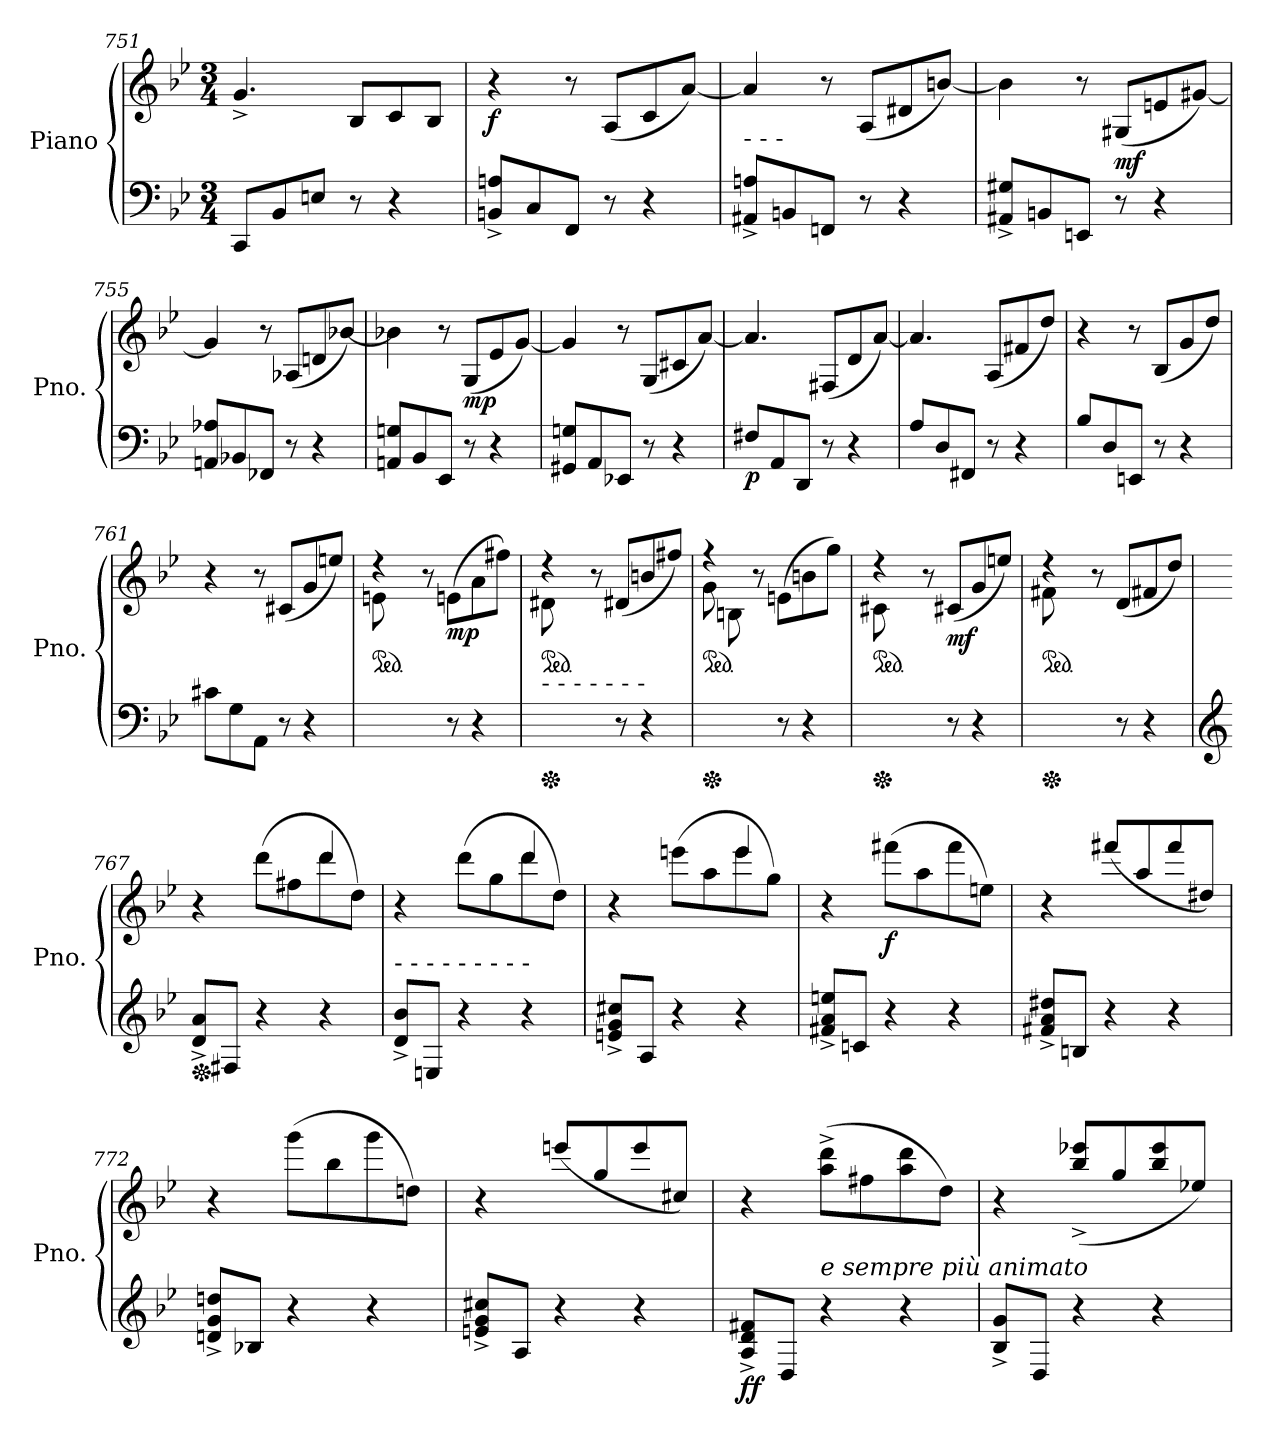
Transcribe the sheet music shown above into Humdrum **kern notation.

**kern	**kern	**dynam
*part1	*part1	*part1
*staff2	*staff1	*staff1/2
*I"Piano	*	*
*I'Pno.	*	*
*clefF4	*clefG2	*
*k[b-e-]	*k[b-e-]	*
*M3/4	*M3/4	*
=751	=751	=751
8CC/L	4.g^/	.
8BB-/	.	.
8En/J	.	.
8r	8B-/L	.
4r	8c/	.
.	8B-/J	.
!!LO:LB:g=z
=752	=752	=752
!	!	!LO:DY:b
8BBn/^ 8An/^L	4r	f
8C/	.	.
8FF/J	8r	.
8r	(<8A/L	.
4r	8c/	.
.	[8a/J)	.
=753	=753	=753
!LO:TX:a:t=-     -     -	!	!
8AA#X/^ 8An/^L	4a/]	.
8BBn/	.	.
8FFn/J	8r	.
8r	(<8A/L	.
4r	8d#X/	.
.	[8bn/J)	.
=754	=754	=754
8AA#X/^ 8G#X/^L	4b\]	.
8BBn/	.	.
8EEn/J	8r	.
!	!	!LO:DY:b
8r	(<8G#X/L	mf
4r	8en/	.
.	[8g#X/J)	.
=755	=755	=755
8AAn/ 8A-X/L	4g#/]	.
8BB-X/	.	.
8FF-X/J	8r	.
8r	(<8A-X/L	.
4r	8dn/	.
.	[8b-X/J)	.
=756	=756	=756
8AAn/ 8Gn/L	4b-X\]	.
8BB-/	.	.
8EE-/J	8r	.
!	!	!LO:DY:b
8r	(<8G/L	mp
4r	8e-/	.
.	[8g/J)	.
!!LO:LB:g=z
=757	=757	=757
8GG#X/ 8Gn/L	4g/]	.
8AA/	.	.
8EE-X/J	8r	.
8r	(<8G/L	.
4r	8c#X/	.
.	[8a/J)	.
=758	=758	=758
!	!	!LO:DY:b=2
8F#X/L	4.a/]	p
8AA/	.	.
8DD/J	.	.
8r	(<8F#X/L	.
4r	8d/	.
.	[8a/J)	.
=759	=759	=759
8A/L	4.a/]	.
8D/	.	.
8FF#X/J	.	.
8r	(<8A/L	.
4r	8f#X/	.
.	8dd/J)	.
=760	=760	=760
8B-/L	4r	.
8D/	.	.
8EEn/J	8r	.
8r	(<8B-/L	.
4r	8g/	.
.	8dd/J)	.
=761	=761	=761
8c#X\L	4r	.
8G\	.	.
8AA\J	8r	.
8r	(<8c#X/L	.
4r	8g/	.
.	8een/J)	.
=762	=762	=762
*	*^	*
*	*ped	*	*
8ryy	4r	(>8en\L	.
8F#X\	.	2ryy	.
8Cn\J)	8r	.	.
!	!	!	!LO:DY:b
8r	(>8en\L	.	mp
4r	8a\	.	.
.	8ff#X\J)	8ryy	.
!!LO:LB:g=z	!!
=763	=763	=763	=763
*Xped	*	*	*
*	*ped	*	*
!LO:TX:a:t=- - - - - - -	!	!	!
8ryy	4r	(>8d#X\L	.
8F#X\	.	2ryy	.
8BBn\J)	8r	.	.
8r	(<8d#X/L	.	.
4r	8bn/	.	.
.	8ff#X/J)	8ryy	.
=764	=764	=764	=764
*Xped	*	*	*
*	*ped	*	*
4ryy	4r	(>8g\L	.
.	.	8Bn\	.
8En\J)	8r	2ryy	.
8r	(>8en\L	.	.
4r	8bn\	.	.
.	8gg\J)	.	.
=765	=765	=765	=765
*Xped	*	*	*
*	*ped	*	*
8ryy	4r	(>8c#X\L	.
8G\	.	2ryy	.
8AA\J)	8r	.	.
!	!	!	!LO:DY:b
8r	(<8c#X/L	.	mf
4r	8g/	.	.
.	8een/J)	8ryy	.
=766	=766	=766	=766
*Xped	*	*	*
*	*ped	*	*
8ryy	4r	(>8f#X\L	.
8A\	.	2ryy	.
8D\J)	8r	.	.
8r	(<8d/L	.	.
4r	8f#X/	.	.
.	8dd/J)	8ryy	.
=767	=767	=767	=767
*clefG2	*	*	*
*Xped	*	*	*
8d/^ 8a/^L	4r	2ryy	.
8F#X/J	.	.	.
4r	(>8ddd\L	.	.
.	8ff#X\	.	.
4r	8ddd\	4ddd/	.
.	8dd\J)	.	.
=768	=768	=768	=768
!LO:TX:a:t=- - - - - - - - -	!	!	!
8d/^ 8b-/^L	4r	2ryy	.
8En/J	.	.	.
4r	(>8ddd\L	.	.
.	8gg\	.	.
4r	8ddd\	4ddd/	.
.	8dd\J)	.	.
!!LO:LB:g=z	!!
=769	=769	=769	=769
8en/^ 8g/^ 8cc#X/^L	4r	2ryy	.
8A/J	.	.	.
4r	(>8eeen\L	.	.
.	8aa\	.	.
4r	8eee\	4eee/	.
.	8gg\J)	.	.
*	*v	*v	*
=770	=770	=770
8f#X/^ 8a/^ 8een/^L	4r	.
8cn/J	.	.
!	!	!LO:DY:b
4r	(>8fff#X\L	f
.	8aa\	.
4r	8fff#\	.
.	8een\J)	.
=771	=771	=771
8f#X/^ 8a/^ 8dd#X/^L	4r	.
8Bn/J	.	.
4r	(<8fff#X/L	.
.	8aa/	.
4r	8fff#/	.
.	8dd#X/J)	.
=772	=772	=772
8dn/^ 8g/^ 8ddn/^L	4r	.
8B-X/J	.	.
4r	(>8ggg\L	.
.	8bb-\	.
4r	8ggg\	.
.	8ddn\J)	.
=773	=773	=773
8en/^ 8g/^ 8cc#X/^L	4r	.
8A/J	.	.
4r	(<8eeen/L	.
.	8gg/	.
4r	8eee/	.
.	8cc#X/J)	.
=774	=774	=774
!	!	!LO:DY:b=2
8A/^ 8d/^ 8f#X/^L	4r	ff
8D/J	.	.
!LO:TX:a:i:t=e              sempre più       animato	!	!
4r	(>8aa\^ 8ddd\^L	.
.	8ff#X\	.
4r	8aa\ 8ddd\	.
.	8dd\J)	.
!!LO:PB:g=z
=775	=775	=775
8B-/^ 8g/^L	4r	.
8D/J	.	.
4r	(<8bb-/^ 8eee-X/^L	.
.	8gg/	.
4r	8bb-/ 8eee-/	.
.	8ee-X/J)	.
=	=	=
*-	*-	*-
